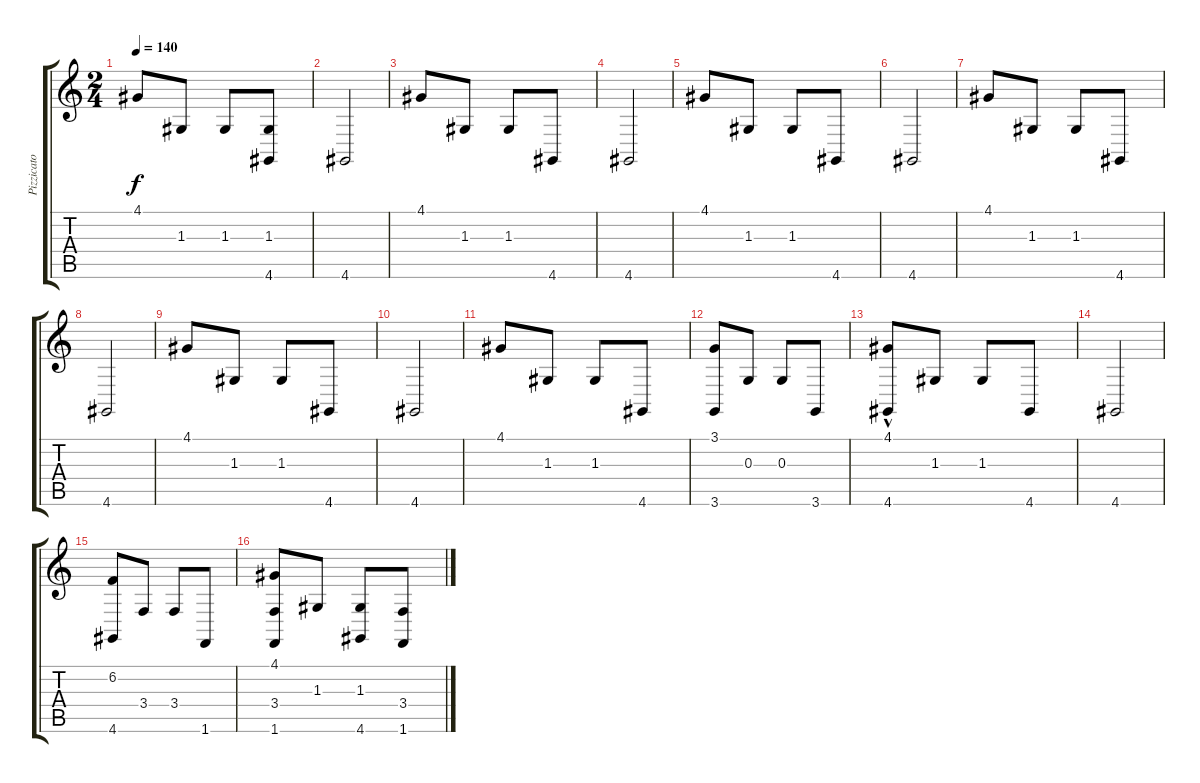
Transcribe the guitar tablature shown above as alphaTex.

\track ("Pizzicato" "Pizzicato") {instrument pizzicatostrings}
\staff {score tabs}
\tuning (E4 B3 G3 D3 A2 E2) {hide}
\ts (2 4)
\tempo 140
\clef g2
\ks c
4.1.8{dy f} 1.3.8 1.3.8 (1.3 4.6).8 |
4.6.2 |
4.1.8 1.3.8 1.3.8 4.6.8 |
4.6.2 |
4.1.8 1.3.8 1.3.8 4.6.8 |
4.6.2 |
4.1.8 1.3.8 1.3.8 4.6.8 |
4.6.2 |
4.1.8 1.3.8 1.3.8 4.6.8 |
4.6.2 |
4.1.8 1.3.8 1.3.8 4.6.8 |
(3.1 3.6).8 0.3.8 0.3.8 3.6.8 |
(4.1 4.6{hac}).8 1.3.8 1.3.8 4.6.8 |
4.6.2 |
(6.2 4.6).8 3.4.8 3.4.8 1.6.8 |
(4.1 3.4 1.6).8 1.3.8 (1.3 4.6).8 (3.4 1.6).8
